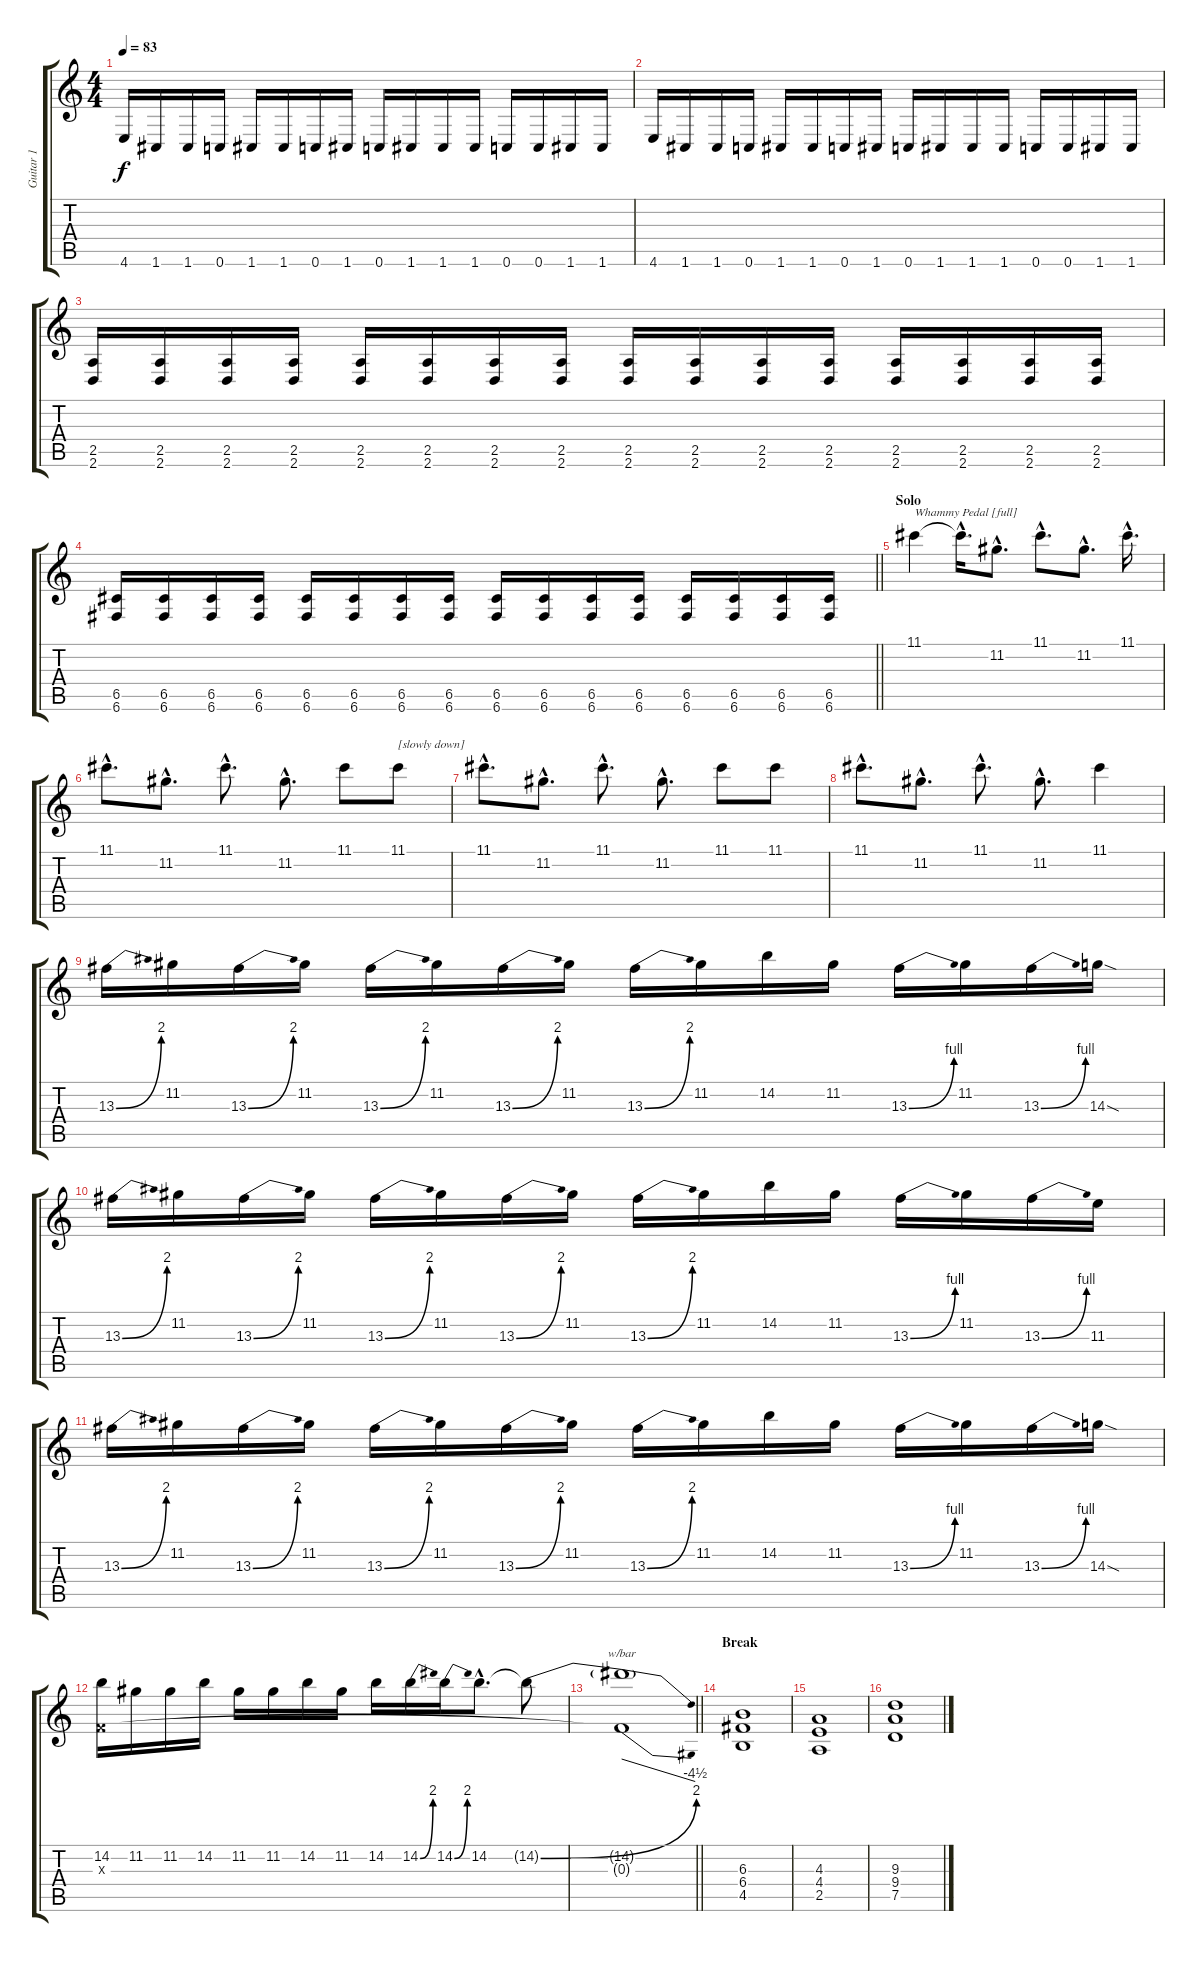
\track ("Guitar 1" "Guitar 1") {instrument distortionguitar}
\staff {score tabs}
\tuning (D4 A3 F3 C3 G2 C2) {hide}
\ts (4 4)
\tempo 83
\clef g2
\ks c
4.6.16{dy f} 1.6.16 1.6.16 0.6.16 1.6.16 1.6.16 0.6.16 1.6.16 0.6.16 1.6.16 1.6.16 1.6.16 0.6.16 0.6.16 1.6.16 1.6.16 |
4.6.16 1.6.16 1.6.16 0.6.16 1.6.16 1.6.16 0.6.16 1.6.16 0.6.16 1.6.16 1.6.16 1.6.16 0.6.16 0.6.16 1.6.16 1.6.16 |
(2.5 2.6).16 (2.5 2.6).16 (2.5 2.6).16 (2.5 2.6).16 (2.5 2.6).16 (2.5 2.6).16 (2.5 2.6).16 (2.5 2.6).16 (2.5 2.6).16 (2.5 2.6).16 (2.5 2.6).16 (2.5 2.6).16 (2.5 2.6).16 (2.5 2.6).16 (2.5 2.6).16 (2.5 2.6).16 |
\barLineRight lightlight
(6.5 6.6).16 (6.5 6.6).16 (6.5 6.6).16 (6.5 6.6).16 (6.5 6.6).16 (6.5 6.6).16 (6.5 6.6).16 (6.5 6.6).16 (6.5 6.6).16 (6.5 6.6).16 (6.5 6.6).16 (6.5 6.6).16 (6.5 6.6).16 (6.5 6.6).16 (6.5 6.6).16 (6.5 6.6).16 |
\section ("" "Solo")
11.1.4{txt "Whammy Pedal [full]"} 11.1{hac t}.16{d} 11.2{hac}.8{d} 11.1{hac}.8{d} 11.2{hac}.8{d} 11.1{hac}.16{d} |
11.1{hac}.8{d} 11.2{hac}.8{d} 11.1{hac}.8{d} 11.2{hac}.8{d} 11.1.8 11.1.8{txt "[slowly down]"} |
11.1{hac}.8{d} 11.2{hac}.8{d} 11.1{hac}.8{d} 11.2{hac}.8{d} 11.1.8 11.1.8 |
11.1{hac}.8{d} 11.2{hac}.8{d} 11.1{hac}.8{d} 11.2{hac}.8{d} 11.1.4 |
13.3{be (bend 0 0 60 8)}.16 11.2.16 13.3{be (bend 0 0 60 8)}.16 11.2.16 13.3{be (bend 0 0 60 8)}.16 11.2.16 13.3{be (bend 0 0 60 8)}.16 11.2.16 13.3{be (bend 0 0 60 8)}.16 11.2.16 14.2.16 11.2.16 13.3{be (bend 0 0 60 4)}.16 11.2.16 13.3{be (bend 0 0 60 4)}.16 14.3{sod}.16 |
13.3{be (bend 0 0 60 8)}.16 11.2.16 13.3{be (bend 0 0 60 8)}.16 11.2.16 13.3{be (bend 0 0 60 8)}.16 11.2.16 13.3{be (bend 0 0 60 8)}.16 11.2.16 13.3{be (bend 0 0 60 8)}.16 11.2.16 14.2.16 11.2.16 13.3{be (bend 0 0 60 4)}.16 11.2.16 13.3{be (bend 0 0 60 4)}.16 11.3.16 |
13.3{be (bend 0 0 60 8)}.16 11.2.16 13.3{be (bend 0 0 60 8)}.16 11.2.16 13.3{be (bend 0 0 60 8)}.16 11.2.16 13.3{be (bend 0 0 60 8)}.16 11.2.16 13.3{be (bend 0 0 60 8)}.16 11.2.16 14.2.16 11.2.16 13.3{be (bend 0 0 60 4)}.16 11.2.16 13.3{be (bend 0 0 60 4)}.16 14.3{sod}.16 |
(14.2 0.3{x}).16 11.2.16 11.2.16 14.2.16 11.2.16 11.2.16 14.2.16 11.2.16 14.2.16 14.2{be (bend 0 0 60 8)}.16 14.2{be (bend 0 0 60 8)}.16 14.2{hac}.8{d} 14.2{be (bend 0 0 60 8) t}.8 |
\barLineRight lightlight
(14.2{t} 0.3{t}).1{tbe (dive default 0 0 60 -18)} |
\section ("" "Break")
(6.3 6.4 4.5).1 |
(4.3 4.4 2.5).1 |
(9.3 9.4 7.5).1
